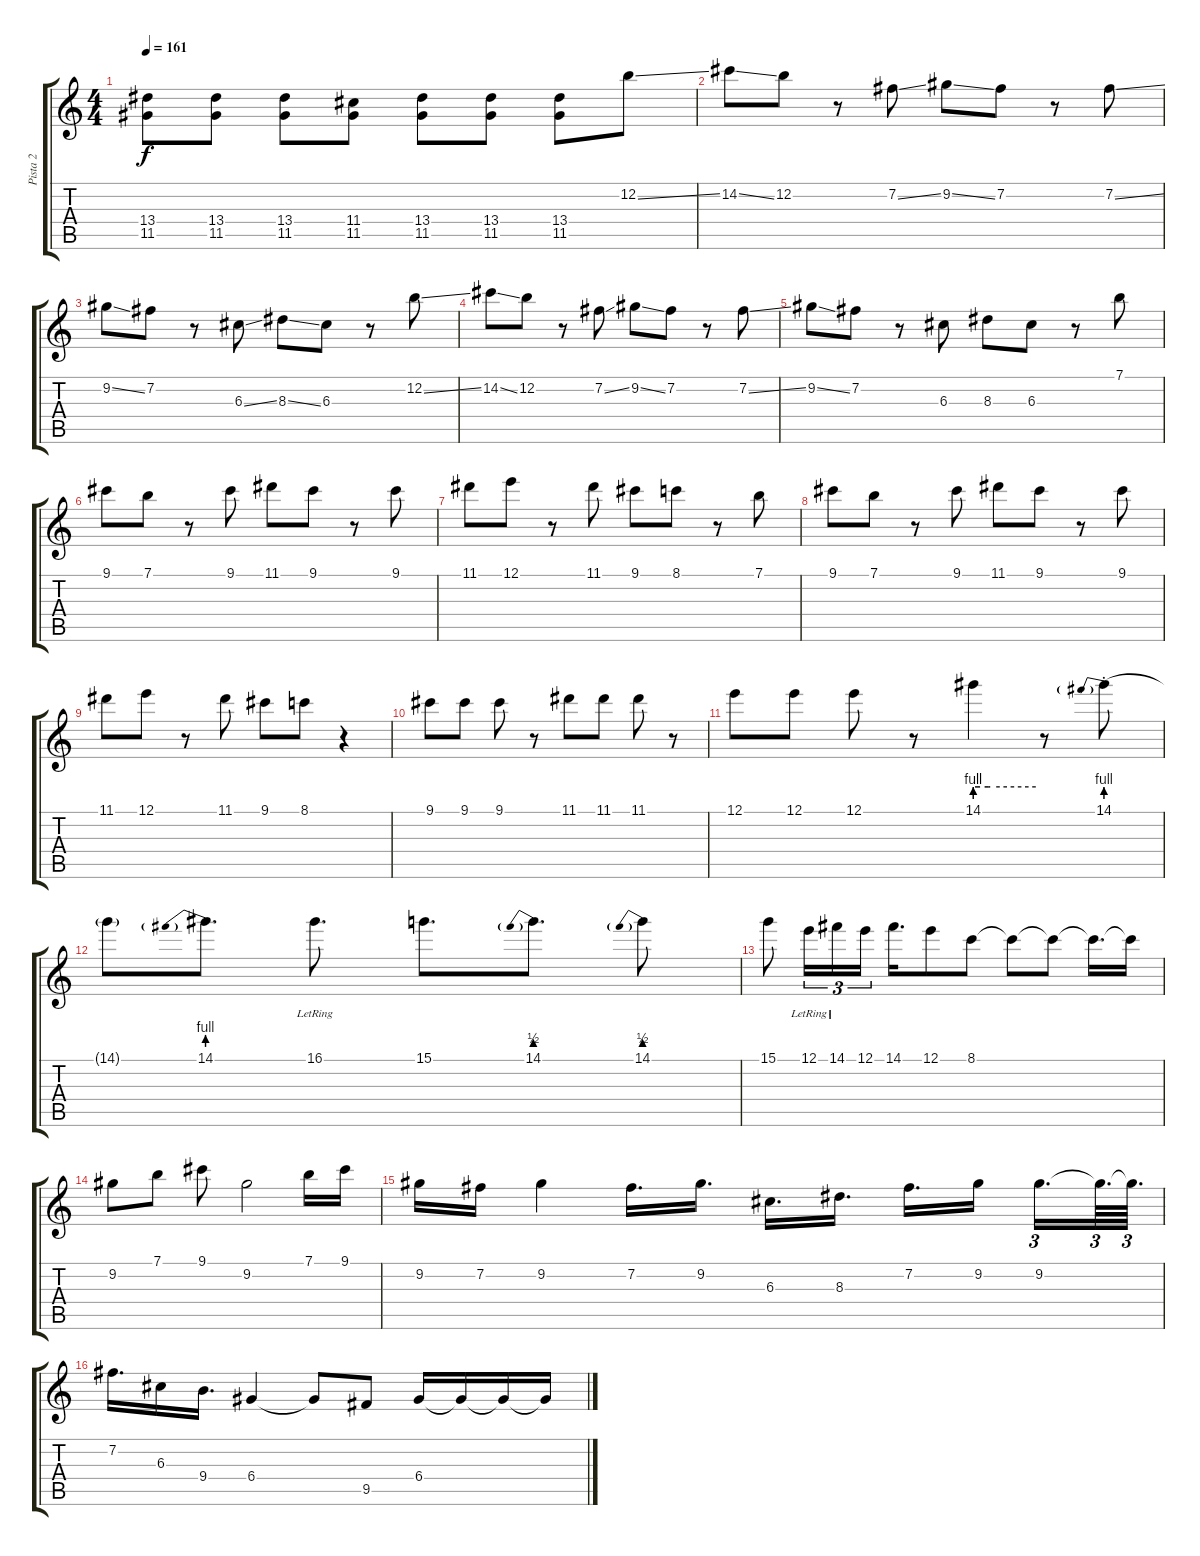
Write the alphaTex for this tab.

\track ("Pista 2" "Pista 2") {instrument distortionguitar}
\staff {score tabs}
\tuning (E4 B3 G3 D3 A2 E2) {hide}
\ts (4 4)
\tempo 161
\clef g2
\ks c
(13.4 11.5).8{dy f} (13.4 11.5).8 (13.4 11.5).8 (11.4 11.5).8 (13.4 11.5).8 (13.4 11.5).8 (13.4 11.5).8 12.2{ss}.8 |
14.2{ss}.8 12.2.8 r.8 7.2{ss}.8 9.2{ss}.8 7.2.8 r.8 7.2{ss}.8 |
9.2{ss}.8 7.2.8 r.8 6.3{ss}.8 8.3{ss}.8 6.3.8 r.8 12.2{ss}.8 |
14.2{ss}.8 12.2.8 r.8 7.2{ss}.8 9.2{ss}.8 7.2.8 r.8 7.2{ss}.8 |
9.2{ss}.8 7.2.8 r.8 6.3.8 8.3.8 6.3.8 r.8 7.1.8 |
9.1.8 7.1.8 r.8 9.1.8 11.1.8 9.1.8 r.8 9.1.8 |
11.1.8 12.1.8 r.8 11.1.8 9.1.8 8.1.8 r.8 7.1.8 |
9.1.8 7.1.8 r.8 9.1.8 11.1.8 9.1.8 r.8 9.1.8 |
11.1.8 12.1.8 r.8 11.1.8 9.1.8 8.1.8 r.4 |
9.1.8 9.1.8 9.1.8 r.8 11.1.8 11.1.8 11.1.8 r.8 |
12.1.8 12.1.8 12.1.8 r.8 14.1{be (custom 0 4 5 4 13 4 15 4 60 4)}.4 r.8 14.1{be (prebend 0 4 60 4) st}.8 |
14.1{t}.8 14.1{be (prebend 0 4 60 4)}.8{d} 16.1{lr}.8{d} 15.1.8{d} 14.1{be (prebend 0 2 60 2)}.8{d} 14.1{be (prebend 0 2 60 2)}.8 |
15.1.8 12.1{lr}.16{tu (3 2)} 14.1{lr}.16{tu (3 2)} 12.1.16{tu (3 2)} 14.1.16{d} 12.1.8 8.1.8 8.1{t}.8 8.1{t}.8 8.1{t}.16{d} 8.1{t}.16 |
9.2.8 7.1.8 9.1.8 9.2.2 7.1.16 9.1.16 |
9.2.16 7.2.16 9.2.4 7.2.16{d} 9.2.16{d} 6.3.16{d} 8.3.16{d} 7.2.16{d} 9.2.16{beam splitsecondary} 9.2.16{d tu (3 2)} 9.2{t}.64{d tu (3 2)} 9.2{t}.64{d tu (3 2)} |
7.2.16{d} 6.3.16 9.4.16{d} 6.4.4 6.4{t}.8 9.5.8 6.4.16 6.4{t}.16 6.4{t}.16 6.4{t}.16
